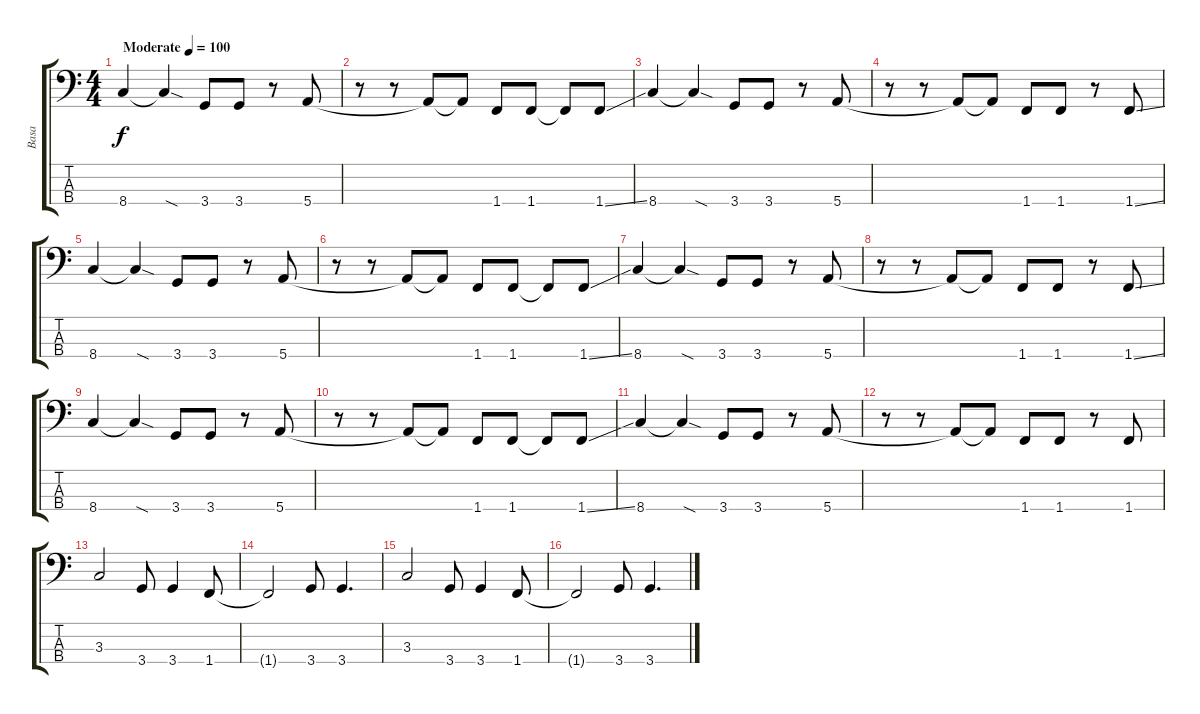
\track ("Basa" "Basa") {instrument electricbassfinger}
\staff {score tabs}
\tuning (G2 D2 A1 E1) {hide}
\ts (4 4)
\tempo (100 "Moderate")
\clef f4
\ks c
8.4.4{dy f instrument electricbassfinger} 8.4{sod t}.4 3.4.8 3.4.8 r.8 5.4.8 |
r.8 r.8 5.4{t}.8 5.4{t}.8 1.4.8 1.4.8 1.4{t}.8 1.4{ss}.8 |
8.4.4 8.4{sod t}.4 3.4.8 3.4.8 r.8 5.4.8 |
r.8 r.8 5.4{t}.8 5.4{t}.8 1.4.8 1.4.8 r.8 1.4{ss}.8 |
8.4.4 8.4{sod t}.4 3.4.8 3.4.8 r.8 5.4.8 |
r.8 r.8 5.4{t}.8 5.4{t}.8 1.4.8 1.4.8 1.4{t}.8 1.4{ss}.8 |
8.4.4 8.4{sod t}.4 3.4.8 3.4.8 r.8 5.4.8 |
r.8 r.8 5.4{t}.8 5.4{t}.8 1.4.8 1.4.8 r.8 1.4{ss}.8 |
8.4.4 8.4{sod t}.4 3.4.8 3.4.8 r.8 5.4.8 |
r.8 r.8 5.4{t}.8 5.4{t}.8 1.4.8 1.4.8 1.4{t}.8 1.4{ss}.8 |
8.4.4 8.4{sod t}.4 3.4.8 3.4.8 r.8 5.4.8 |
r.8 r.8 5.4{t}.8 5.4{t}.8 1.4.8 1.4.8 r.8 1.4.8 |
3.3.2 3.4.8 3.4.4 1.4.8 |
1.4{t}.2 3.4.8 3.4.4{d} |
3.3.2 3.4.8 3.4.4 1.4.8 |
1.4{t}.2 3.4.8 3.4.4{d}
